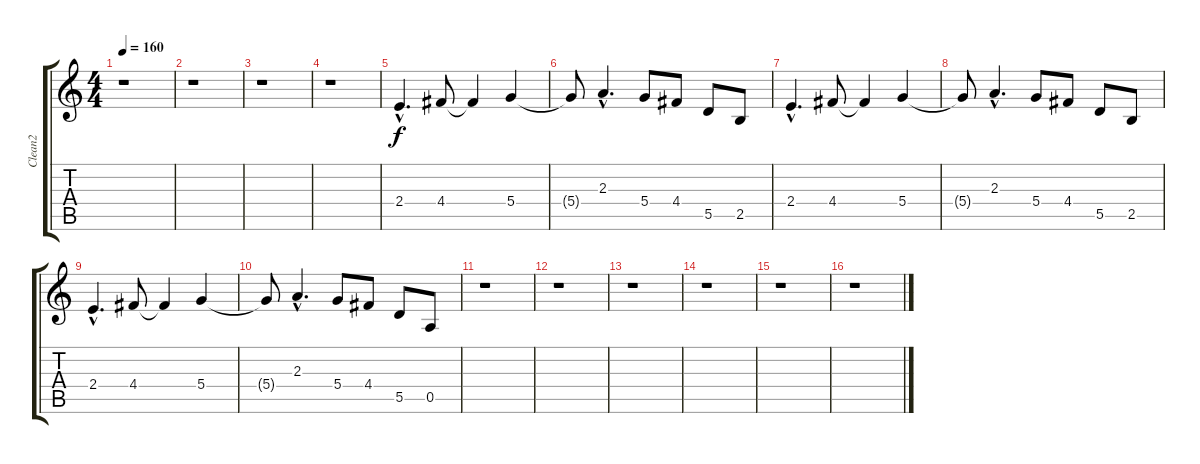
\track ("Clean2" "Clean2") {instrument acousticguitarnylon}
\staff {score tabs}
\tuning (E4 B3 G3 D3 A2 E2) {hide}
\ts (4 4)
\tempo 160
\clef g2
\ks c
r.1{dy f} |
r.1 |
r.1 |
r.1 |
2.4{hac}.4{d} 4.4.8 4.4{t}.4 5.4.4 |
5.4{t}.8 2.3{hac}.4{d} 5.4.8 4.4.8 5.5.8 2.5.8 |
2.4{hac}.4{d} 4.4.8 4.4{t}.4 5.4.4 |
5.4{t}.8 2.3{hac}.4{d} 5.4.8 4.4.8 5.5.8 2.5.8 |
2.4{hac}.4{d} 4.4.8 4.4{t}.4 5.4.4 |
5.4{t}.8 2.3{hac}.4{d} 5.4.8 4.4.8 5.5.8 0.5.8 |
r.1 |
r.1 |
r.1 |
r.1 |
r.1 |
r.1
